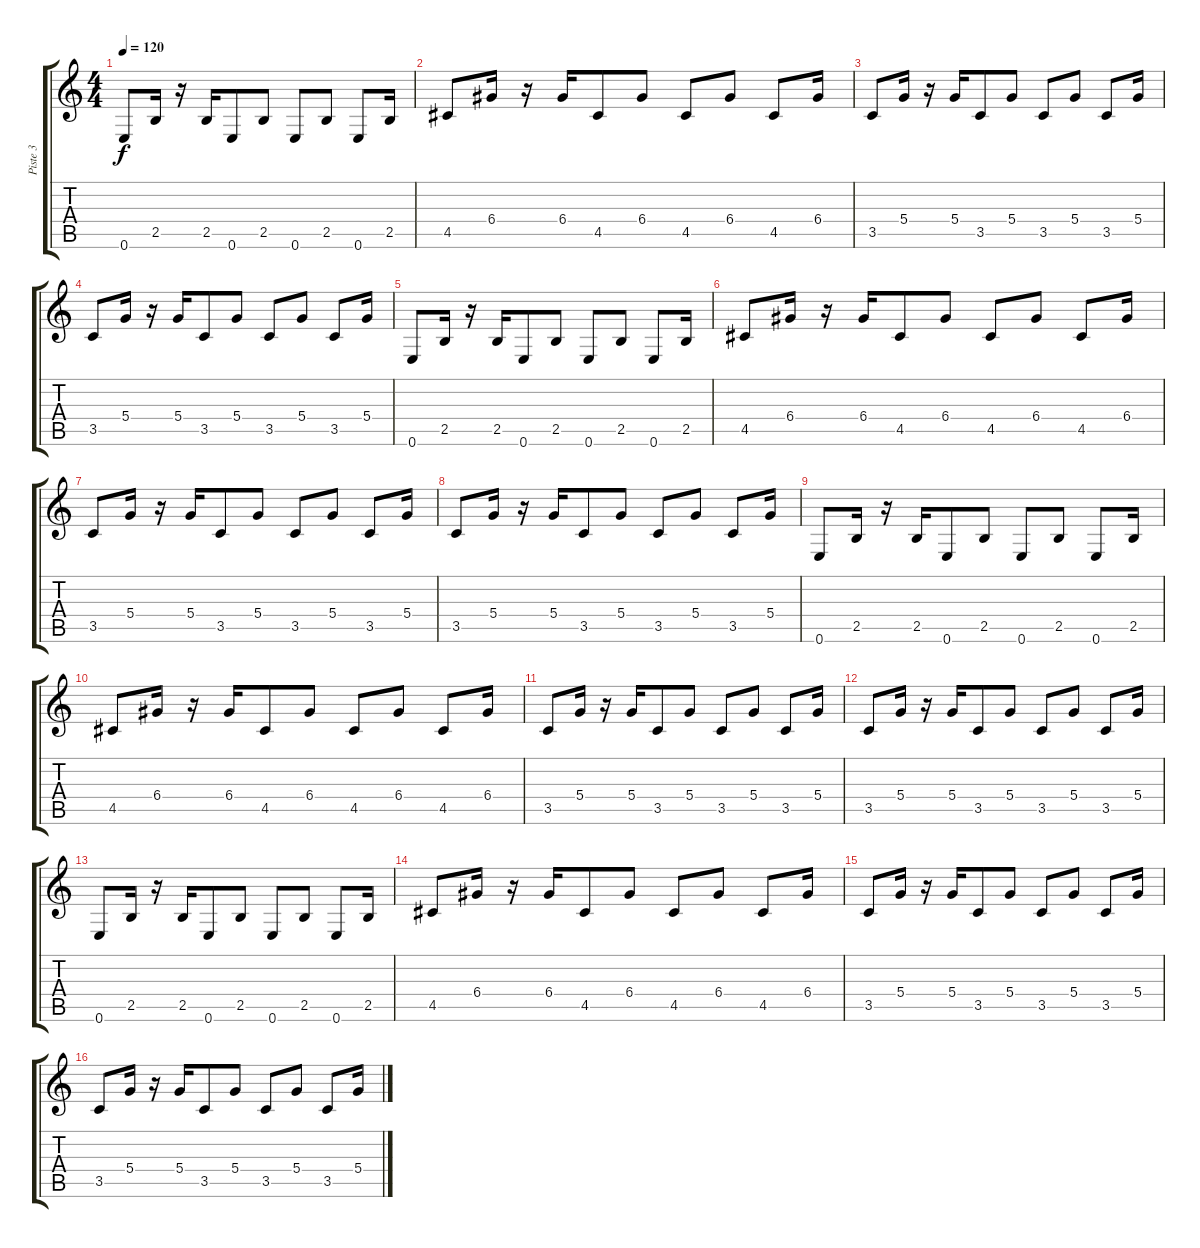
\track ("Piste 3" "Piste 3") {instrument acousticguitarnylon}
\staff {score tabs}
\tuning (E4 B3 G3 D3 A2 E2) {hide}
\ts (4 4)
\tempo 120
\clef g2
\ks c
0.6.8{dy f instrument acousticguitarnylon} 2.5.16 r.16 2.5.16 0.6.8 2.5.8 0.6.8 2.5.8 0.6.8 2.5.16 |
4.5.8 6.4.16 r.16 6.4.16 4.5.8 6.4.8 4.5.8 6.4.8 4.5.8 6.4.16 |
3.5.8 5.4.16 r.16 5.4.16 3.5.8 5.4.8 3.5.8 5.4.8 3.5.8 5.4.16 |
3.5.8 5.4.16 r.16 5.4.16 3.5.8 5.4.8 3.5.8 5.4.8 3.5.8 5.4.16 |
0.6.8 2.5.16 r.16 2.5.16 0.6.8 2.5.8 0.6.8 2.5.8 0.6.8 2.5.16 |
4.5.8 6.4.16 r.16 6.4.16 4.5.8 6.4.8 4.5.8 6.4.8 4.5.8 6.4.16 |
3.5.8 5.4.16 r.16 5.4.16 3.5.8 5.4.8 3.5.8 5.4.8 3.5.8 5.4.16 |
3.5.8 5.4.16 r.16 5.4.16 3.5.8 5.4.8 3.5.8 5.4.8 3.5.8 5.4.16 |
0.6.8 2.5.16 r.16 2.5.16 0.6.8 2.5.8 0.6.8 2.5.8 0.6.8 2.5.16 |
4.5.8 6.4.16 r.16 6.4.16 4.5.8 6.4.8 4.5.8 6.4.8 4.5.8 6.4.16 |
3.5.8 5.4.16 r.16 5.4.16 3.5.8 5.4.8 3.5.8 5.4.8 3.5.8 5.4.16 |
3.5.8 5.4.16 r.16 5.4.16 3.5.8 5.4.8 3.5.8 5.4.8 3.5.8 5.4.16 |
0.6.8 2.5.16 r.16 2.5.16 0.6.8 2.5.8 0.6.8 2.5.8 0.6.8 2.5.16 |
4.5.8 6.4.16 r.16 6.4.16 4.5.8 6.4.8 4.5.8 6.4.8 4.5.8 6.4.16 |
3.5.8 5.4.16 r.16 5.4.16 3.5.8 5.4.8 3.5.8 5.4.8 3.5.8 5.4.16 |
3.5.8 5.4.16 r.16 5.4.16 3.5.8 5.4.8 3.5.8 5.4.8 3.5.8 5.4.16
